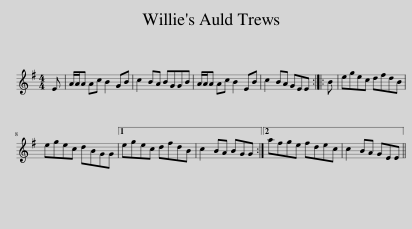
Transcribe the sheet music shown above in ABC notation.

X:1
L:1/8
M:4/4
I:linebreak $
K:Emin
V:1 treble
V:1
 E | A/A/A Ac B2 GB | c2 BA BGGB | A/A/A Ac B2 EB | c2 BA GEE :: %5
 B | egec dfdB |$ egec dBGG |1 egec dfdB | c2 BA BGG :|2 %10
 afge fdec | c2 BA GEE || %12
